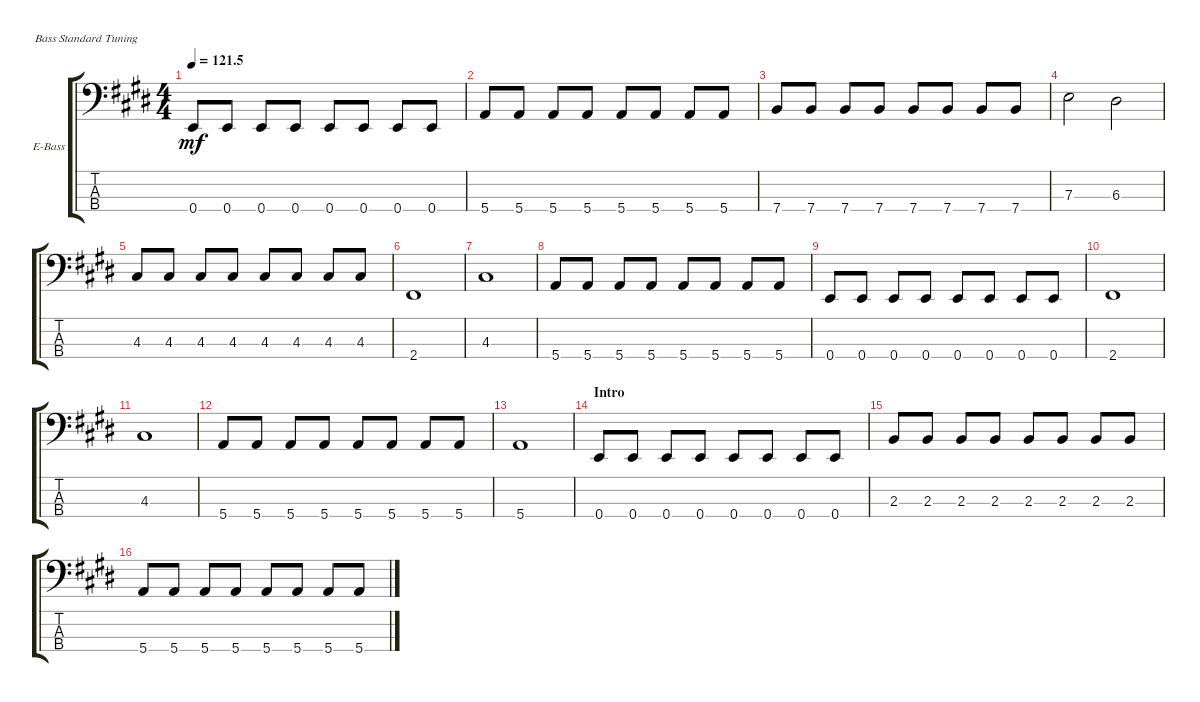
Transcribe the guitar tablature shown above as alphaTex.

\defaultSystemsLayout 4
\bracketExtendMode groupsimilarinstruments
\firstSystemTrackNameOrientation horizontal
\otherSystemsTrackNameOrientation horizontal
\track ("Electric Bass" "E-Bass") {solo instrument electricbassfinger}
\staff {score tabs}
\tuning (G2 D2 A1 E1)
\ts (4 4)
\tempo
121.5
\accidentals auto
\clef f4
\ottava regular
\simile none
\scale
0.333333
\ks e
0.4.8{dy mf} 0.4.8 0.4.8 0.4.8 0.4.8 0.4.8 0.4.8 0.4.8 |
\scale
0.333333 5.4.8 5.4.8 5.4.8 5.4.8 5.4.8 5.4.8 5.4.8 5.4.8 |
\scale
0.333333 7.4.8 7.4.8 7.4.8 7.4.8 7.4.8 7.4.8 7.4.8 7.4.8 |
\scale
0.333333 7.3.2 6.3.2 |
\scale
0.333333 4.3.8 4.3.8 4.3.8 4.3.8 4.3.8 4.3.8 4.3.8 4.3.8 |
\scale
0.333333 2.4.1 |
\scale
0.333333 4.3.1 |
\scale
0.333333 5.4.8 5.4.8 5.4.8 5.4.8 5.4.8 5.4.8 5.4.8 5.4.8 |
\scale
0.333333 0.4.8 0.4.8 0.4.8 0.4.8 0.4.8 0.4.8 0.4.8 0.4.8 |
\scale
0.333333 2.4.1 |
\scale
0.333333 4.3.1 |
\scale
0.333333 5.4.8 5.4.8 5.4.8 5.4.8 5.4.8 5.4.8 5.4.8 5.4.8 |
\scale
0.333333 5.4.1 |
\section ("" "Intro")
\scale
0.333333 0.4.8 0.4.8 0.4.8 0.4.8 0.4.8 0.4.8 0.4.8 0.4.8 |
\scale
0.333333 2.3.8 2.3.8 2.3.8 2.3.8 2.3.8 2.3.8 2.3.8 2.3.8 |
\scale
0.333333 5.4.8 5.4.8 5.4.8 5.4.8 5.4.8 5.4.8 5.4.8 5.4.8
